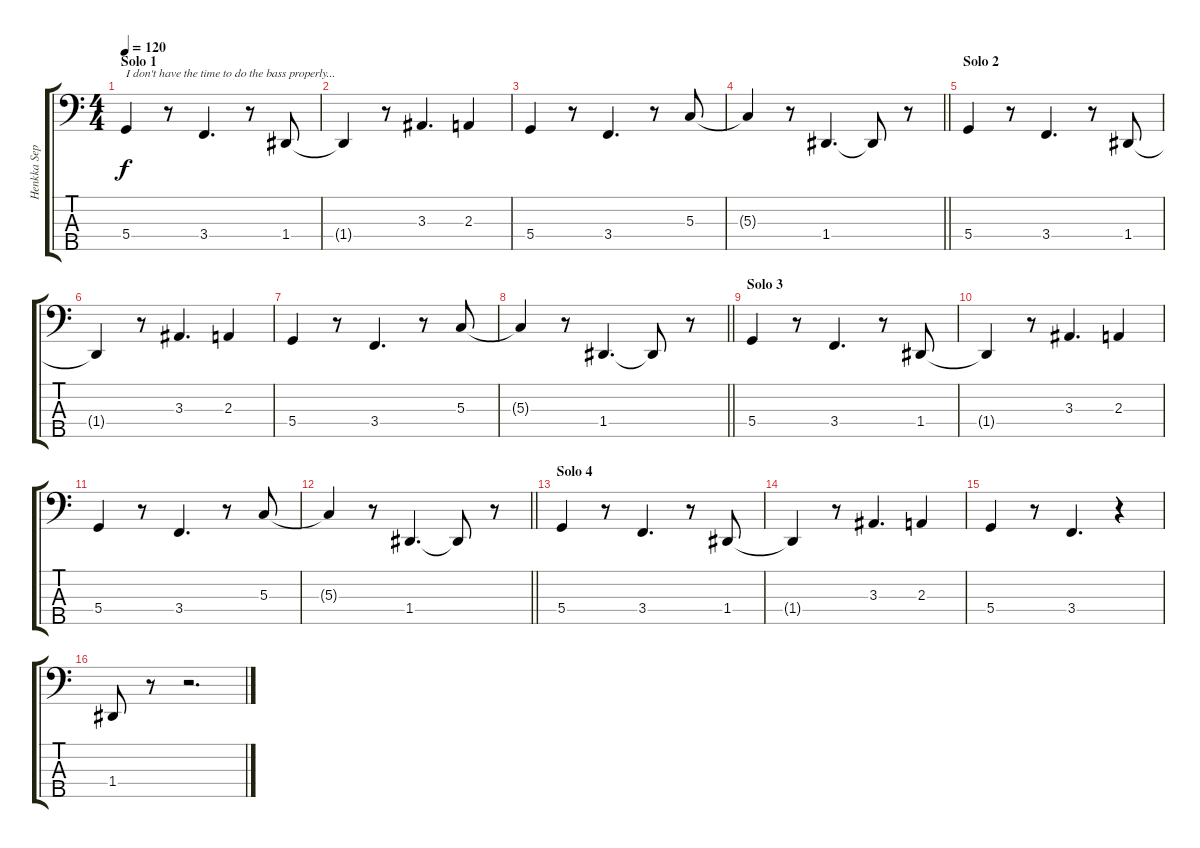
\track ("Henkka Seppälä" "Henkka Sep") {instrument electricbasspick}
\staff {score tabs}
\tuning (F2 C2 G1 D1 A0) {hide}
\ts (4 4)
\section ("" "Solo 1")
\tempo 120
\clef f4
\ks c
5.4.4{txt "I don't have the time to do the bass properly..." dy f instrument electricbasspick} r.8 3.4.4{d} r.8 1.4.8 |
1.4{t}.4 r.8 3.3.4{d} 2.3.4 |
5.4.4 r.8 3.4.4{d} r.8 5.3.8 |
\barLineRight lightlight
5.3{t}.4 r.8 1.4.4{d} 1.4{t}.8 r.8 |
\section ("" "Solo 2")
5.4.4 r.8 3.4.4{d} r.8 1.4.8 |
1.4{t}.4 r.8 3.3.4{d} 2.3.4 |
5.4.4 r.8 3.4.4{d} r.8 5.3.8 |
\barLineRight lightlight
5.3{t}.4 r.8 1.4.4{d} 1.4{t}.8 r.8 |
\section ("" "Solo 3")
5.4.4 r.8 3.4.4{d} r.8 1.4.8 |
1.4{t}.4 r.8 3.3.4{d} 2.3.4 |
5.4.4 r.8 3.4.4{d} r.8 5.3.8 |
\barLineRight lightlight
5.3{t}.4 r.8 1.4.4{d} 1.4{t}.8 r.8 |
\section ("" "Solo 4")
5.4.4 r.8 3.4.4{d} r.8 1.4.8 |
1.4{t}.4 r.8 3.3.4{d} 2.3.4 |
5.4.4 r.8 3.4.4{d} r.4 |
1.4.8 r.8 r.2{d}
